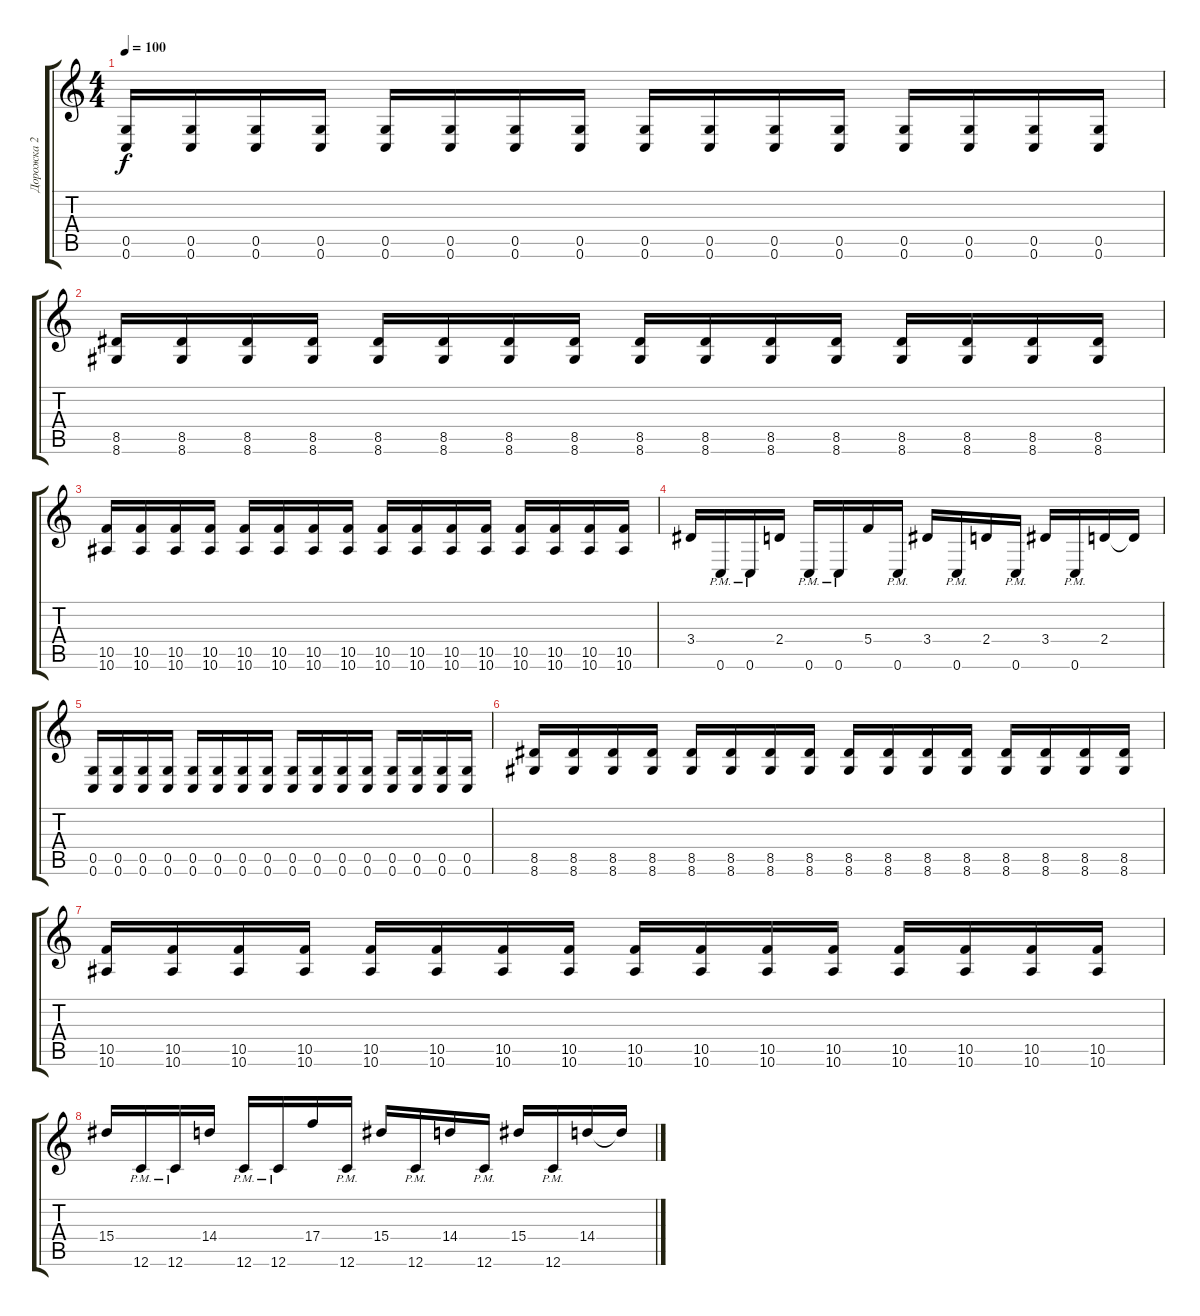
\track ("Дорожка 2" "Дорожка 2") {instrument distortionguitar}
\staff {score tabs}
\tuning (D4 A3 F3 C3 G2 C2) {hide}
\ts (4 4)
\tempo 100
\clef g2
\ks c
(0.5 0.6).16{dy f} (0.5 0.6).16 (0.5 0.6).16 (0.5 0.6).16 (0.5 0.6).16 (0.5 0.6).16 (0.5 0.6).16 (0.5 0.6).16 (0.5 0.6).16 (0.5 0.6).16 (0.5 0.6).16 (0.5 0.6).16 (0.5 0.6).16 (0.5 0.6).16 (0.5 0.6).16 (0.5 0.6).16 |
(8.5 8.6).16 (8.5 8.6).16 (8.5 8.6).16 (8.5 8.6).16 (8.5 8.6).16 (8.5 8.6).16 (8.5 8.6).16 (8.5 8.6).16 (8.5 8.6).16 (8.5 8.6).16 (8.5 8.6).16 (8.5 8.6).16 (8.5 8.6).16 (8.5 8.6).16 (8.5 8.6).16 (8.5 8.6).16 |
(10.5 10.6).16 (10.5 10.6).16 (10.5 10.6).16 (10.5 10.6).16 (10.5 10.6).16 (10.5 10.6).16 (10.5 10.6).16 (10.5 10.6).16 (10.5 10.6).16 (10.5 10.6).16 (10.5 10.6).16 (10.5 10.6).16 (10.5 10.6).16 (10.5 10.6).16 (10.5 10.6).16 (10.5 10.6).16 |
3.4.16 0.6{pm}.16 0.6{pm}.16 2.4.16 0.6{pm}.16 0.6{pm}.16 5.4.16 0.6{pm}.16 3.4.16 0.6{pm}.16 2.4.16 0.6{pm}.16 3.4.16 0.6{pm}.16 2.4.16 2.4{t}.16 |
(0.5 0.6).16 (0.5 0.6).16 (0.5 0.6).16 (0.5 0.6).16 (0.5 0.6).16 (0.5 0.6).16 (0.5 0.6).16 (0.5 0.6).16 (0.5 0.6).16 (0.5 0.6).16 (0.5 0.6).16 (0.5 0.6).16 (0.5 0.6).16 (0.5 0.6).16 (0.5 0.6).16 (0.5 0.6).16 |
(8.5 8.6).16 (8.5 8.6).16 (8.5 8.6).16 (8.5 8.6).16 (8.5 8.6).16 (8.5 8.6).16 (8.5 8.6).16 (8.5 8.6).16 (8.5 8.6).16 (8.5 8.6).16 (8.5 8.6).16 (8.5 8.6).16 (8.5 8.6).16 (8.5 8.6).16 (8.5 8.6).16 (8.5 8.6).16 |
(10.5 10.6).16 (10.5 10.6).16 (10.5 10.6).16 (10.5 10.6).16 (10.5 10.6).16 (10.5 10.6).16 (10.5 10.6).16 (10.5 10.6).16 (10.5 10.6).16 (10.5 10.6).16 (10.5 10.6).16 (10.5 10.6).16 (10.5 10.6).16 (10.5 10.6).16 (10.5 10.6).16 (10.5 10.6).16 |
15.4.16 12.6{pm}.16 12.6{pm}.16 14.4.16 12.6{pm}.16 12.6{pm}.16 17.4.16 12.6{pm}.16 15.4.16 12.6{pm}.16 14.4.16 12.6{pm}.16 15.4.16 12.6{pm}.16 14.4.16 14.4{t}.16
